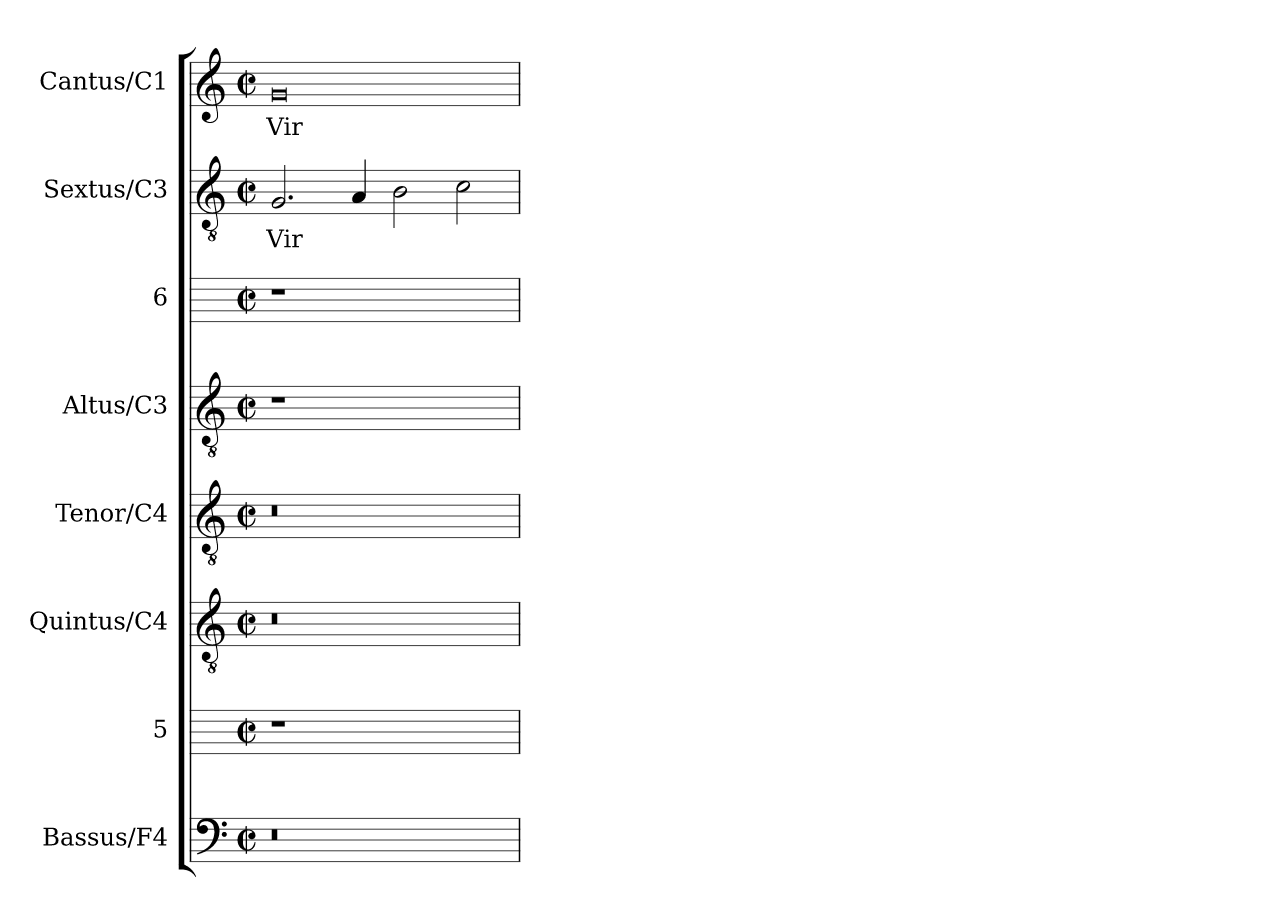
**kern	**kern	**kern	**kern	**kern	**kern	**kern	**text	**kern	**text
*part8	*part7	*part6	*part5	*part4	*part3	*part2	*part2	*part1	*part1
*staff8	*staff7	*staff6	*staff5	*staff4	*staff3	*staff2	*staff2	*staff1	*staff1
*I"Bassus/F4	*I"5	*I"Quintus/C4	*I"Tenor/C4	*I"Altus/C3	*I"6	*I"Sextus/C3	*	*I"Cantus/C1	*
*I'B	*	*	*I'T	*I'A	*	*	*	*I'C	*
!!LO:PB:g=z
*stria5	*stria5	*stria5	*stria5	*stria5	*stria5	*stria5	*	*stria5	*
*clefF4	*	*clefGv2	*clefGv2	*clefGv2	*	*clefGv2	*	*clefG2	*
*k[]	*k[]	*k[]	*k[]	*k[]	*k[]	*k[]	*	*k[]	*
*C:	*C:	*C:	*C:	*C:	*C:	*C:	*	*C:	*
*M2/2	*M2/2	*M2/2	*M2/2	*M2/2	*M2/2	*M2/2	*	*M2/2	*
*met(c|)	*met(c|)	*met(c|)	*met(c|)	*met(c|)	*met(c|)	*met(c|)	*	*met(c|)	*
=1	=1	=1	=1	=1	=1	=1	=1	=1	=1
!	!	!	!	!	!	!	!LO:LY:b:cj	!	!LO:LY:b:cj
0r	1r	0r	0r	1r	1r	2.G/	Vir-	0g	Vir-
!	!	!	!	!	!	!	!LO:LY:b:cj	!	!
.	.	.	.	.	.	4A/	--	.	.
!	!	!	!	!	!	!	!LO:LY:b:cj	!	!
.	1ryy	.	.	1ryy	1ryy	2B\	--	.	.
!	!	!	!	!	!	!	!LO:LY:b:cj	!	!
.	.	.	.	.	.	2c\	--	.	.
=	=	=	=	=	=	=	=	=	=
*-	*-	*-	*-	*-	*-	*-	*-	*-	*-
